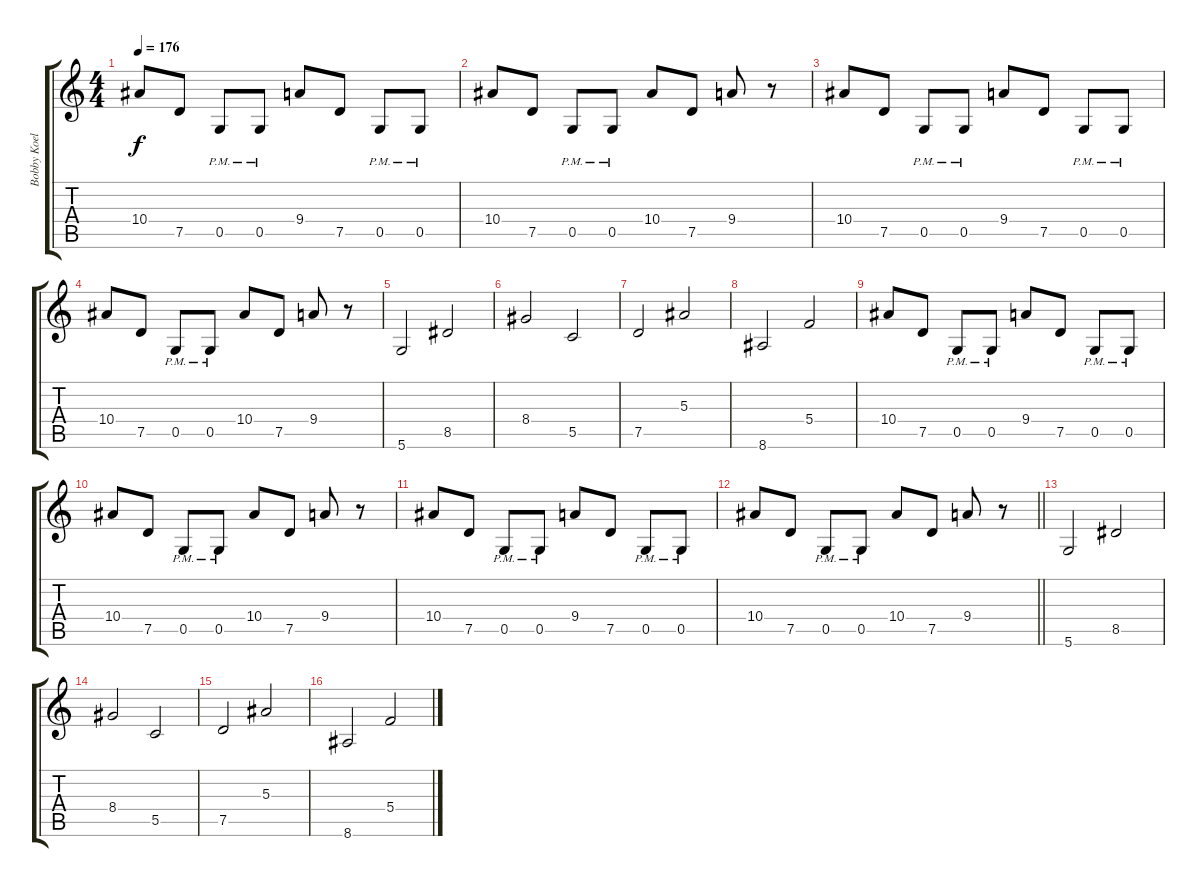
\track ("Bobby Koelble " "Bobby Koel") {instrument distortionguitar}
\staff {score tabs}
\tuning (D4 A3 F3 C3 G2 D2) {hide}
\ts (4 4)
\tempo 176
\clef g2
\ks c
10.4.8{dy f} 7.5.8 0.5{pm}.8 0.5{pm}.8 9.4.8 7.5.8 0.5{pm}.8 0.5{pm}.8 |
10.4.8 7.5.8 0.5{pm}.8 0.5{pm}.8 10.4.8 7.5.8 9.4.8 r.8 |
10.4.8 7.5.8 0.5{pm}.8 0.5{pm}.8 9.4.8 7.5.8 0.5{pm}.8 0.5{pm}.8 |
10.4.8 7.5.8 0.5{pm}.8 0.5{pm}.8 10.4.8 7.5.8 9.4.8 r.8 |
5.6.2 8.5.2 |
8.4.2 5.5.2 |
7.5.2 5.3.2 |
8.6.2 5.4.2 |
10.4.8 7.5.8 0.5{pm}.8 0.5{pm}.8 9.4.8 7.5.8 0.5{pm}.8 0.5{pm}.8 |
10.4.8 7.5.8 0.5{pm}.8 0.5{pm}.8 10.4.8 7.5.8 9.4.8 r.8 |
10.4.8 7.5.8 0.5{pm}.8 0.5{pm}.8 9.4.8 7.5.8 0.5{pm}.8 0.5{pm}.8 |
\barLineRight lightlight
10.4.8 7.5.8 0.5{pm}.8 0.5{pm}.8 10.4.8 7.5.8 9.4.8 r.8 |
5.6.2 8.5.2 |
8.4.2 5.5.2 |
7.5.2 5.3.2 |
8.6.2 5.4.2
